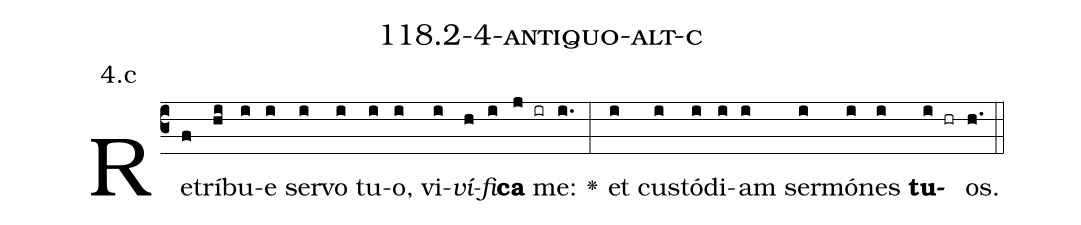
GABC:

name: 118.2-4-antiquo-alt-c;
annotation: 4.c;
%%
(c3)Re(f)trí(hi)bu(i)e(i) ser(i)vo(i) tu(i)o,(i) vi(i)<i>ví</i>(h)<i>fi</i>(i)<b>ca</b>(j ir) me:(i.) <v>\greheightstar</v>(:) et(i) cus(i)tó(i)di(i)am(i) ser(i)mó(i)nes(i) <b>tu</b>(i hr)os.(h.) (::)


%E(i) u(i) o(i) u(i) a(i) e.(h.) (::)
